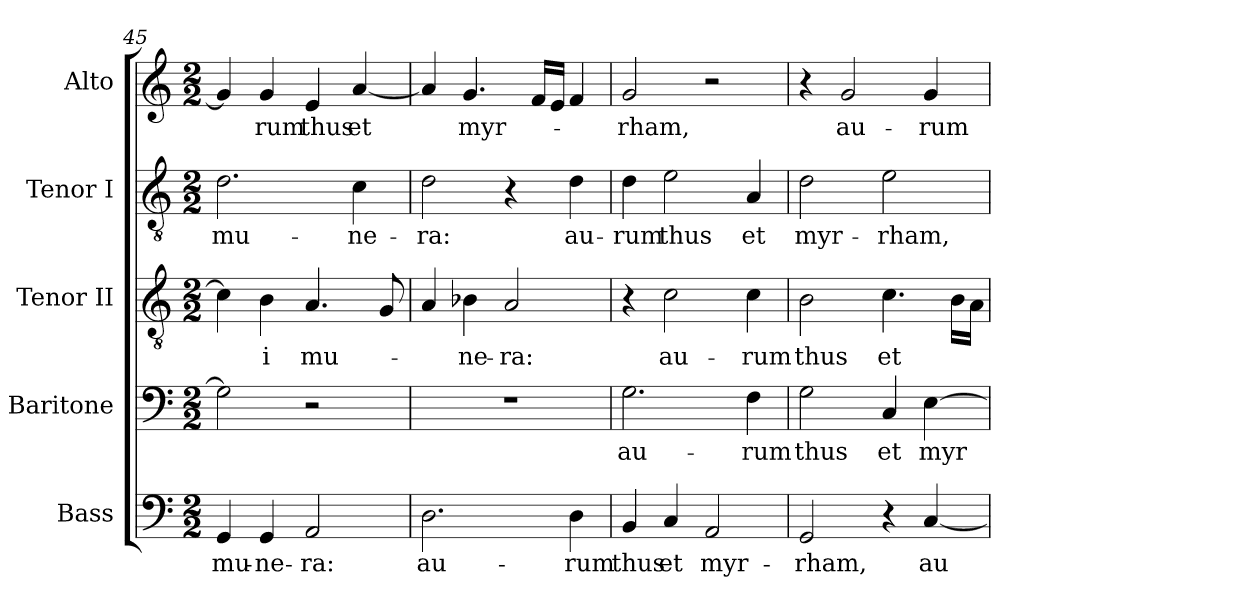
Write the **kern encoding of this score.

**kern	**text	**kern	**text	**kern	**text	**kern	**text	**kern	**text
*part5	*part5	*part4	*part4	*part3	*part3	*part2	*part2	*part1	*part1
*staff5	*staff5	*staff4	*staff4	*staff3	*staff3	*staff2	*staff2	*staff1	*staff1
*I"Bass	*	*I"Baritone	*	*I"Tenor II	*	*I"Tenor I	*	*I"Alto	*
*	*	*I'B.	*	*I'T. II	*	*I'T.	*	*I'A.	*
*clefF4	*	*clefF4	*	*clefGv2	*	*clefGv2	*	*clefG2	*
*	*	*	*	*ITrd7c12	*	*ITrd7c12	*	*	*
*k[]	*	*k[]	*	*k[]	*	*k[]	*	*k[]	*
*C:	*	*C:	*	*C:	*	*C:	*	*C:	*
*M2/2	*	*M2/2	*	*M2/2	*	*M2/2	*	*M2/2	*
=45	=45	=45	=45	=45	=45	=45	=45	=45	=45
!	!LO:LY:b:color=#000000	!	!	!	!	!	!	!	!
!	!	!	!	!	!	!	!LO:LY:b:color=#000000	!	!
4GGi/	mu-	2Gi\]	.	4Ci\]	.	2.Di\	mu-	4gi/]	.
!	!LO:LY:b:color=#000000	!	!	!	!	!	!	!	!
!	!	!	!	!	!LO:LY:b:color=#000000	!	!	!	!
!	!	!	!	!	!	!	!	!	!LO:LY:b:color=#000000
4GGi/	-ne-	.	.	4BBi\	-i	.	.	4gi/	-rum
!	!LO:LY:b:color=#000000	!	!	!	!	!	!	!	!
!	!	!	!	!	!LO:LY:b:color=#000000	!	!	!	!
!	!	!	!	!	!	!	!	!	!LO:LY:b:color=#000000
2AAi/	-ra:	2r	.	4.AAi/	mu-	.	.	4ei/	thus
!	!	!	!	!	!	!	!LO:LY:b:color=#000000	!	!
!	!	!	!	!	!	!	!	!	!LO:LY:b:color=#000000
.	.	.	.	.	.	4Ci\	-ne-	[<4ai/	et
.	.	.	.	8GGi/	.	.	.	.	.
=46	=46	=46	=46	=46	=46	=46	=46	=46	=46
!	!LO:LY:b:color=#000000	!	!	!	!	!	!	!	!
!	!	!	!	!	!	!	!LO:LY:b:color=#000000	!	!
2.Di\	au-	1r	.	4AAi/	.	2Di\	-ra:	4ai/]	.
!	!	!	!	!	!LO:LY:b:color=#000000	!	!	!	!
!	!	!	!	!	!	!	!	!	!LO:LY:b:color=#000000
.	.	.	.	4BB-Xi\	-ne-	.	.	4.gi/	myr-
!	!	!	!	!	!LO:LY:b:color=#000000	!	!	!	!
.	.	.	.	2AAi/	-ra:	4r	.	.	.
.	.	.	.	.	.	.	.	16fi/LL	.
.	.	.	.	.	.	.	.	16ei/JJ	.
!	!LO:LY:b:color=#000000	!	!	!	!	!	!	!	!
!	!	!	!	!	!	!	!LO:LY:b:color=#000000	!	!
4Di\	-rum	.	.	.	.	4Di\	au-	4fi/	.
!!LO:PB:g=z
=47	=47	=47	=47	=47	=47	=47	=47	=47	=47
!	!LO:LY:b:color=#000000	!	!	!	!	!	!	!	!
!	!	!	!LO:LY:b:color=#000000	!	!	!	!	!	!
!	!	!	!	!	!	!	!LO:LY:b:color=#000000	!	!
!	!	!	!	!	!	!	!	!	!LO:LY:b:color=#000000
4BBi/	thus	2.Gi\	au-	4r	.	4Di\	-rum	2gi/	-rham,
!	!LO:LY:b:color=#000000	!	!	!	!	!	!	!	!
!	!	!	!	!	!LO:LY:b:color=#000000	!	!	!	!
!	!	!	!	!	!	!	!LO:LY:b:color=#000000	!	!
4Ci/	et	.	.	2Ci\	au-	2Ei\	thus	.	.
!	!LO:LY:b:color=#000000	!	!	!	!	!	!	!	!
2AAi/	myr-	.	.	.	.	.	.	2r	.
!	!	!	!LO:LY:b:color=#000000	!	!	!	!	!	!
!	!	!	!	!	!LO:LY:b:color=#000000	!	!	!	!
!	!	!	!	!	!	!	!LO:LY:b:color=#000000	!	!
.	.	4Fi\	-rum	4Ci\	-rum	4AAi/	et	.	.
=48	=48	=48	=48	=48	=48	=48	=48	=48	=48
!	!LO:LY:b:color=#000000	!	!	!	!	!	!	!	!
!	!	!	!LO:LY:b:color=#000000	!	!	!	!	!	!
!	!	!	!	!	!LO:LY:b:color=#000000	!	!	!	!
!	!	!	!	!	!	!	!LO:LY:b:color=#000000	!	!
2GGi/	-rham,	2Gi\	thus	2BBi\	thus	2Di\	myr-	4r	.
!	!	!	!	!	!	!	!	!	!LO:LY:b:color=#000000
.	.	.	.	.	.	.	.	2gi/	au-
!	!	!	!LO:LY:b:color=#000000	!	!	!	!	!	!
!	!	!	!	!	!LO:LY:b:color=#000000	!	!	!	!
!	!	!	!	!	!	!	!LO:LY:b:color=#000000	!	!
4r	.	4Ci/	et	4.Ci\	et	2Ei\	-rham,	.	.
!	!LO:LY:b:color=#000000	!	!	!	!	!	!	!	!
!	!	!	!LO:LY:b:color=#000000	!	!	!	!	!	!
!	!	!	!	!	!	!	!	!	!LO:LY:b:color=#000000
[<4Ci/	au-	[>4Ei\	myr-	.	.	.	.	4gi/	-rum
.	.	.	.	16BBi\LL	.	.	.	.	.
.	.	.	.	16AAi\JJ	.	.	.	.	.
=	=	=	=	=	=	=	=	=	=
*-	*-	*-	*-	*-	*-	*-	*-	*-	*-
